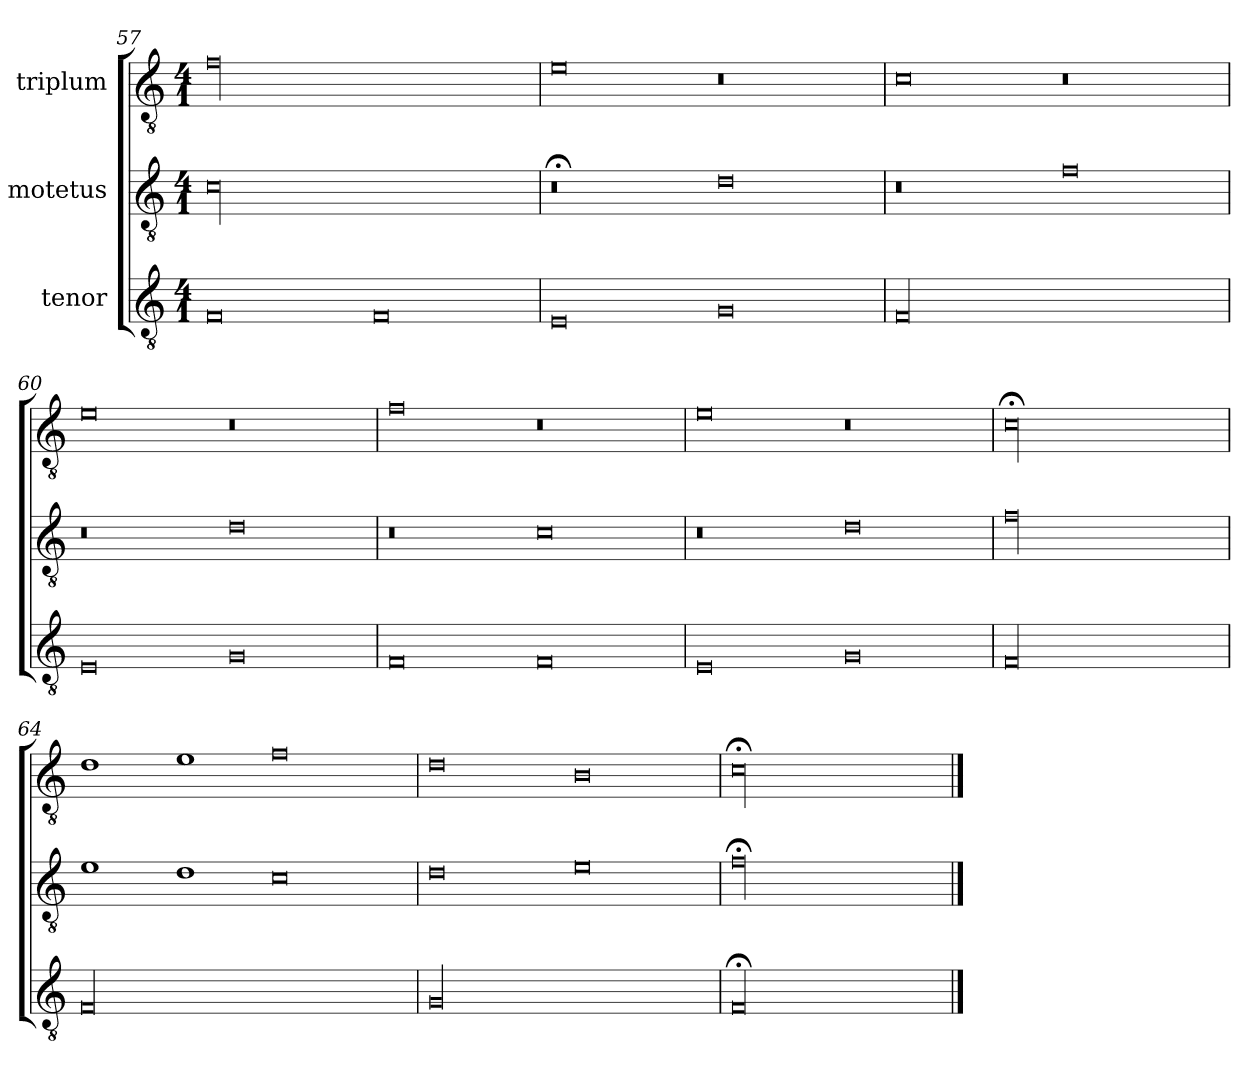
**kern	**kern	**kern
*part3	*part2	*part1
*staff3	*staff2	*staff1
*I"tenor	*I"motetus	*I"triplum
*clefGv2	*clefGv2	*clefGv2
*k[]	*k[]	*k[]
*C:	*C:	*C:
*M4/1	*M4/1	*M4/1
=57	=57	=57
0F/	00c\	00f\
0F/	.	.
=58	=58	=58
0E/	0r;<	0e\
0G/	0d\	0r
=59	=59	=59
00F/	0r	0c\
.	0f\	0r
=60	=60	=60
0E/	0r	0e\
0G/	0d\	0r
=61	=61	=61
0F/	0r	0f\
0F/	0c\	0r
=62	=62	=62
0E/	0r	0e\
0G/	0d\	0r
=63	=63	=63
00F/	00f\	00c;<\
=64	=64	=64
00F/	1e\	1d\
.	1d\	1e\
.	0c\	0f\
=65	=65	=65
00G/	0d\	0d\
.	0e\	0B\
=66	=66	=66
00F;</	00f;<\	00c;<\
==	==	==
*-	*-	*-
